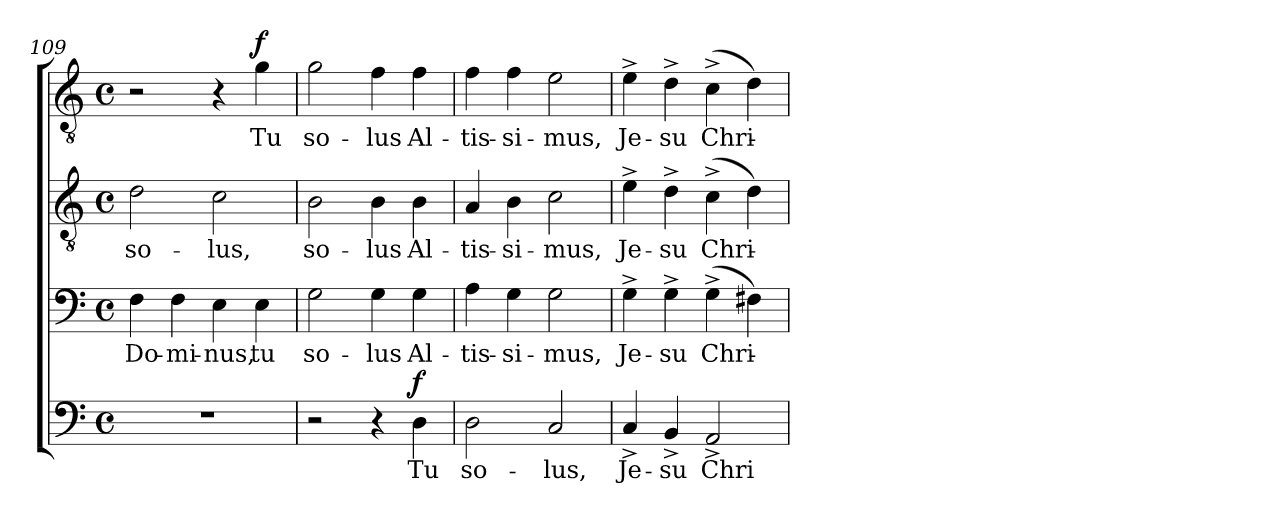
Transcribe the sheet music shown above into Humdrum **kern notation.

**kern	**text	**dynam	**kern	**text	**kern	**text	**kern	**text	**dynam
*part4	*part4	*part4	*part3	*part3	*part2	*part2	*part1	*part1	*part1
*staff4	*staff4	*staff4	*staff3	*staff3	*staff2	*staff2	*staff1	*staff1	*staff1
*clefF4	*	*	*clefF4	*	*clefGv2	*	*clefGv2	*	*
*k[]	*	*	*k[]	*	*k[]	*	*k[]	*	*
*C:	*	*	*C:	*	*C:	*	*C:	*	*
*M4/4	*	*	*M4/4	*	*M4/4	*	*M4/4	*	*
*met(c)	*	*	*met(c)	*	*met(c)	*	*met(c)	*	*
=109	=109	=109	=109	=109	=109	=109	=109	=109	=109
!	!	!	!	!LO:LY:b	!	!LO:LY:b	!	!	!
1r	.	.	4F\	Do-	2d\	so-	2r	.	.
!	!	!	!	!LO:LY:b	!	!	!	!	!
.	.	.	4F\	-mi-	.	.	.	.	.
!	!	!	!	!LO:LY:b	!	!LO:LY:b	!	!	!
.	.	.	4E\	-nus,	2c\	-lus,	4r	.	.
!	!	!	!	!LO:LY:b	!	!	!	!LO:LY:b	!LO:DY:a
.	.	.	4E\	tu	.	.	4g\	Tu	f
=110	=110	=110	=110	=110	=110	=110	=110	=110	=110
!	!	!	!	!LO:LY:b	!	!LO:LY:b	!	!LO:LY:b	!
2r	.	.	2G\	so-	2B\	so-	2g\	so-	.
!	!	!	!	!LO:LY:b	!	!LO:LY:b	!	!LO:LY:b	!
4r	.	.	4G\	-lus	4B\	-lus	4f\	-lus	.
!	!LO:LY:b	!LO:DY:a	!	!LO:LY:b	!	!LO:LY:b	!	!LO:LY:b	!
4D\	Tu	f	4G\	Al-	4B\	Al-	4f\	Al-	.
=111	=111	=111	=111	=111	=111	=111	=111	=111	=111
!	!LO:LY:b	!	!	!LO:LY:b	!	!LO:LY:b	!	!LO:LY:b	!
2D\	so-	.	4A\	-tis-	4A/	-tis-	4f\	-tis-	.
!	!	!	!	!LO:LY:b	!	!LO:LY:b	!	!LO:LY:b	!
.	.	.	4G\	-si-	4B\	-si-	4f\	-si-	.
!	!LO:LY:b	!	!	!LO:LY:b	!	!LO:LY:b	!	!LO:LY:b	!
2C/	-lus,	.	2G\	-mus,	2c\	-mus,	2e\	-mus,	.
!!LO:PB:g=z
=112	=112	=112	=112	=112	=112	=112	=112	=112	=112
!	!LO:LY:b	!	!	!LO:LY:b	!	!LO:LY:b	!	!LO:LY:b	!
4C^</	Je-	.	4G^>\	Je-	4e^>\	Je-	4e^>\	Je-	.
!	!LO:LY:b	!	!	!LO:LY:b	!	!LO:LY:b	!	!LO:LY:b	!
4BB^</	-su	.	4G^>\	-su	4d^>\	-su	4d^>\	-su	.
!	!LO:LY:b	!	!	!LO:LY:b	!	!LO:LY:b	!	!LO:LY:b	!
2AA^</	Chri-	.	(>4G^>\	Chri-	(>4c^>\	Chri-	(>4c^>\	Chri-	.
.	.	.	4F#X\)	.	4d\)	.	4d\)	.	.
=	=	=	=	=	=	=	=	=	=
*-	*-	*-	*-	*-	*-	*-	*-	*-	*-
